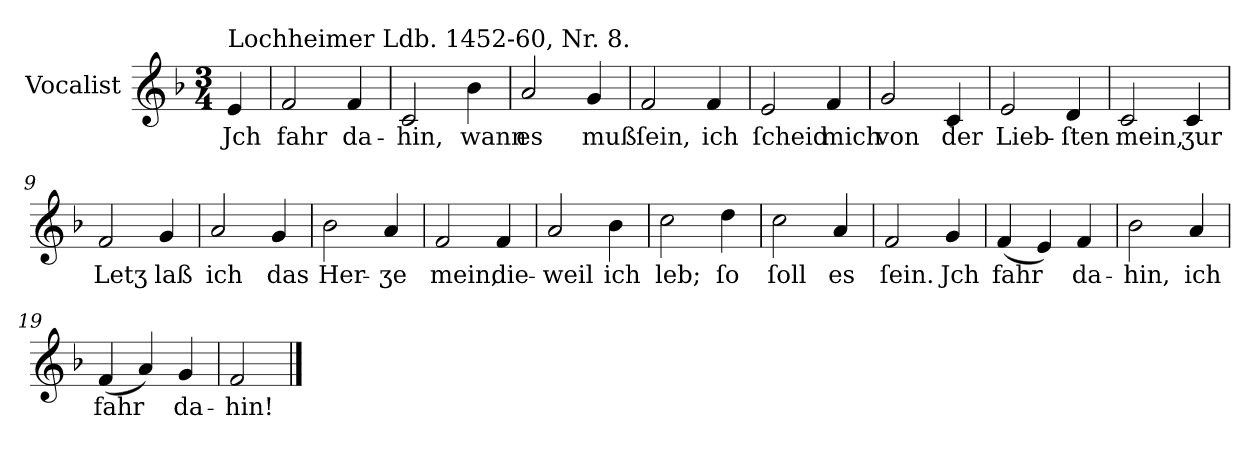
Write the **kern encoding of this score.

**kern	**text
*part1	*part1
*staff1	*staff1
*I"Vocalist	*
*k[b-]	*
*F:	*
*M3/4	*
=	=
!LO:TX:a:t=Lochheimer Ldb. 1452-60, Nr. 8.	!
4e	Jch
=1	=1
2f	fahr
4f	da-
=2	=2
2c	-hin,
4b-	wann
=3	=3
2a	es
4g	muß
=4	=4
2f	ſein,
4f	ich
=5	=5
2e	ſcheid
4f	mich
=6	=6
2g	von
4c	der
=7	=7
2e	Lieb-
4d	-ſten
=8	=8
2c	mein,
4c	ʒur
=9	=9
2f	Letʒ
4g	laß
=10	=10
2a	ich
4g	das
=11	=11
2b-	Her-
4a	-ʒe
=12	=12
2f	mein,
4f	die-
=13	=13
2a	-weil
4b-	ich
=14	=14
2cc	leb;
4dd	ſo
=15	=15
2cc	ſoll
4a	es
=16	=16
2f	ſein.
4g	Jch
=17	=17
(4f	fahr
4e)	.
4f	da-
=18	=18
2b-	-hin,
4a	ich
=19	=19
(4f	fahr
4a)	.
4g	da-
=20	=20
2f	-hin!
==	==
*-	*-
